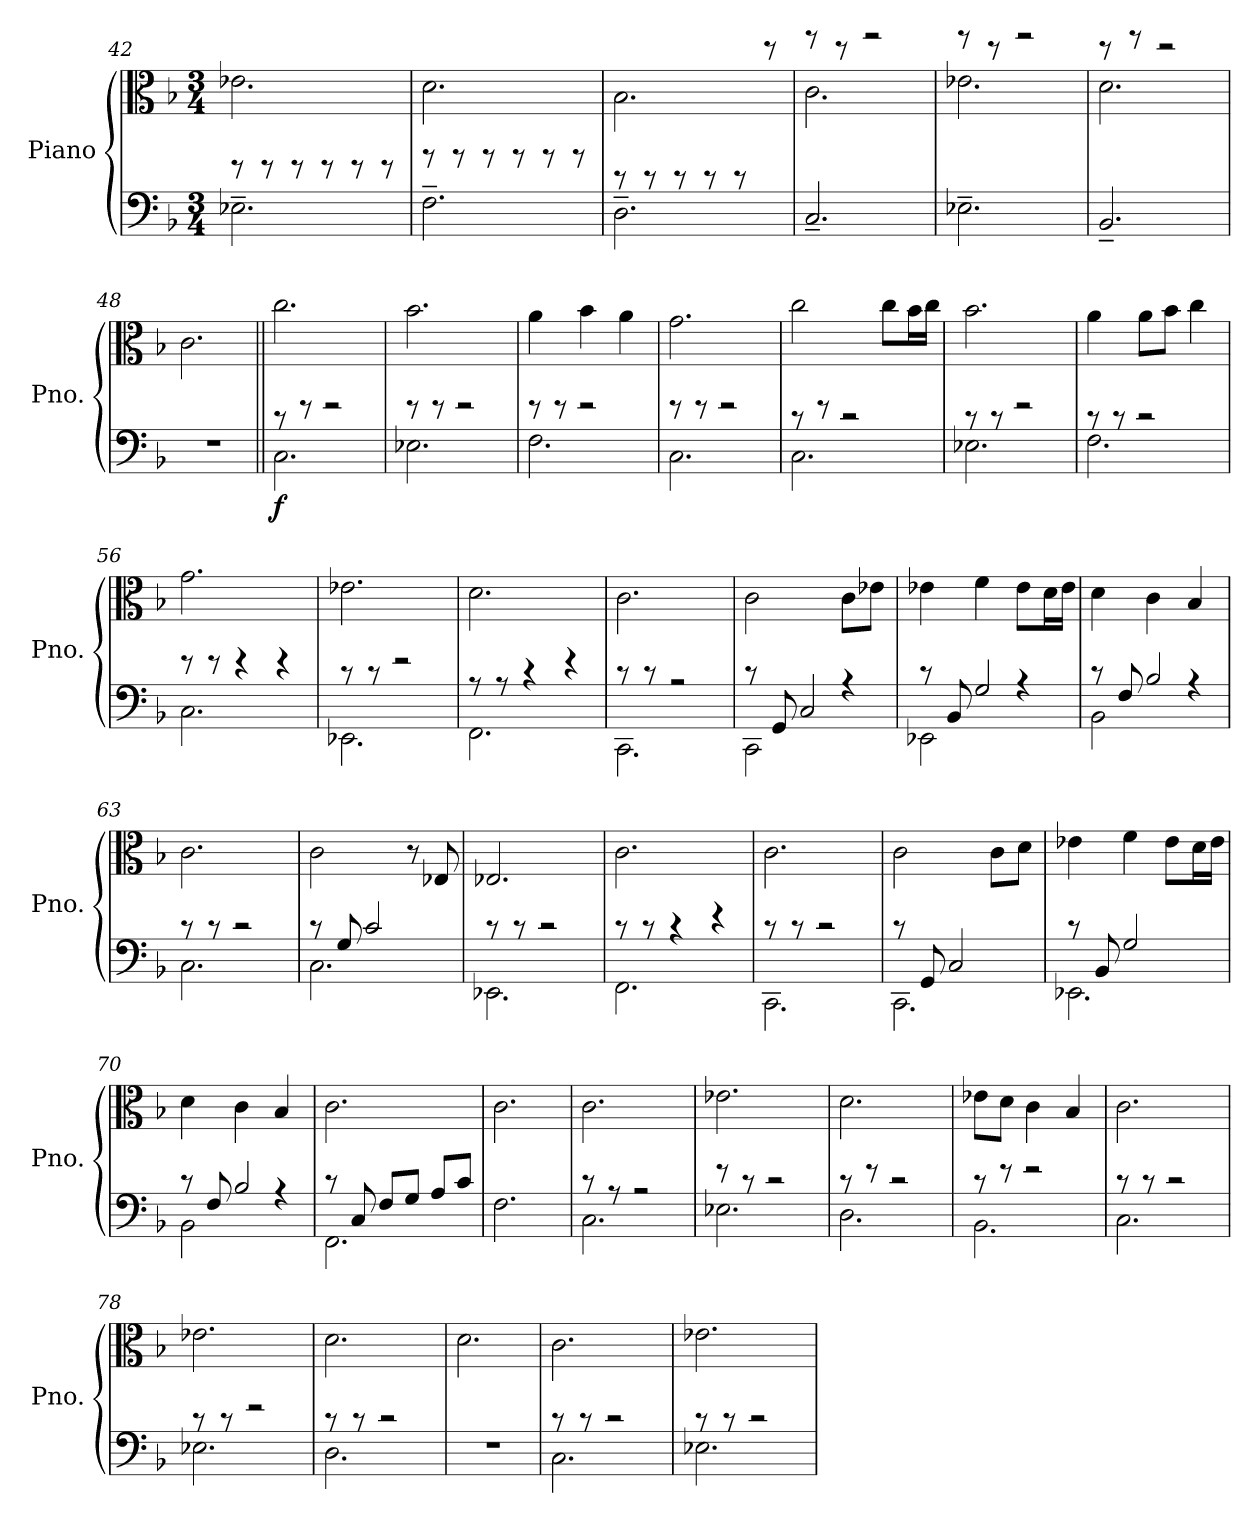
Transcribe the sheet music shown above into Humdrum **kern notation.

**kern	**kern	**dynam
*part1	*part1	*part1
*staff2	*staff1	*staff1/2
*I"Piano	*	*
*I'Pno.	*	*
*clefF4	*clefC3	*
*k[b-]	*k[b-]	*
*M3/4	*M3/4	*
=42	=42	=42
*	*^	*
2.E-X~\	8rCC	2.e-X\	.
.	8rCC	.	.
.	8rCC	.	.
.	8rCC	.	.
.	8rCC	.	.
.	8rCC	.	.
!!LO:PB:g=z	!!
=43	=43	=43	=43
2.F~\	8rEE	2.d\	.
.	8rEE	.	.
.	8rEE	.	.
.	8rEE	.	.
.	8rEE	.	.
.	8rEE	.	.
=44	=44	=44	=44
2.D~\	8rAAA	2.B-\	.
.	8rAAA	.	.
.	8rAAA	.	.
.	8rAAA	.	.
.	8rAAA	.	.
.	8rdd	.	.
=45	=45	=45	=45
2.C~/	8rff	2.c\	.
.	8rdd	.	.
.	2rff	.	.
=46	=46	=46	=46
2.E-X~\	8rff	2.e-X\	.
.	8rdd	.	.
.	2rff	.	.
=47	=47	=47	=47
2.BB-~/	8rdd	2.d\	.
.	8rff	.	.
.	2rdd	.	.
*	*v	*v	*
=48	=48	=48
2.r	2.c\	.
=49||	=49||	=49||
*^	*	*
!	!	!	!LO:DY:b=2
8rc	2.C\	2.cc\	f
8re	.	.	.
2re	.	.	.
=50	=50	=50	=50
8re	2.E-X\	2.b-\	.
8re	.	.	.
2re	.	.	.
=51	=51	=51	=51
8re	2.F\	4a\	.
8re	.	.	.
2re	.	4b-\	.
.	.	4a\	.
=52	=52	=52	=52
8re	2.C\	2.g\	.
8re	.	.	.
2re	.	.	.
!!LO:LB:g=z
=53	=53	=53	=53
8rc	2.C\	2cc\	.
8re	.	.	.
2rc	.	.	.
.	.	8cc\L	.
.	.	16b-\L	.
.	.	16cc\JJ	.
=54	=54	=54	=54
8rc	2.E-X\	2.b-\	.
8rc	.	.	.
2re	.	.	.
=55	=55	=55	=55
8rc	2.F\	4a\	.
8rc	.	.	.
2rc	.	8a\L	.
.	.	8b-\J	.
.	.	4cc\	.
=56	=56	=56	=56
8re	2.C\	2.g\	.
8re	.	.	.
4re	.	.	.
4re	.	.	.
=57	=57	=57	=57
8rc	2.EE-X\	2.e-X\	.
8rc	.	.	.
2re	.	.	.
=58	=58	=58	=58
8rA	2.FF\	2.d\	.
8rA	.	.	.
4rc	.	.	.
4re	.	.	.
=59	=59	=59	=59
8rc	2.CC\	2.c\	.
8rc	.	.	.
2rA	.	.	.
=60	=60	=60	=60
8rc	2CC\	2c\	.
8GG/	.	.	.
2C/	.	.	.
.	4rA	8c\L	.
.	.	8e-X\J	.
!!LO:LB:g=z
=61	=61	=61	=61
8rc	2EE-X\	4e-X\	.
8BB-/	.	.	.
2G/	.	4f\	.
.	4rA	8e-\L	.
.	.	16d\L	.
.	.	16e-\JJ	.
=62	=62	=62	=62
8rc	2BB-\	4d\	.
8F/	.	.	.
2B-/	.	4c\	.
.	4rA	4B-/	.
=63	=63	=63	=63
8rc	2.C\	2.c\	.
8rc	.	.	.
2rc	.	.	.
=64	=64	=64	=64
8rc	2.C\	2c\	.
8G/	.	.	.
2c/	.	.	.
.	.	8r	.
.	.	8E-X/	.
=65	=65	=65	=65
8rc	2.EE-X\	2.E-X/	.
8rc	.	.	.
2rc	.	.	.
=66	=66	=66	=66
8rc	2.FF\	2.c\	.
8rc	.	.	.
4rc	.	.	.
4re	.	.	.
=67	=67	=67	=67
8rc	2.CC\	2.c\	.
8rc	.	.	.
2rc	.	.	.
=68	=68	=68	=68
8rc	2.CC\	2c\	.
8GG/	.	.	.
2C/	.	.	.
.	.	8c\L	.
.	.	8d\J	.
!!LO:LB:g=z
=69	=69	=69	=69
8rc	2.EE-X\	4e-X\	.
8BB-/	.	.	.
2G/	.	4f\	.
.	.	8e-\L	.
.	.	16d\L	.
.	.	16e-\JJ	.
=70	=70	=70	=70
8rc	2BB-\	4d\	.
8F/	.	.	.
2B-/	.	4c\	.
.	4rA	4B-/	.
=71	=71	=71	=71
8rc	2.FF\	2.c\	.
8C/	.	.	.
8F/L	.	.	.
8G/J	.	.	.
8A/L	.	.	.
8c/J	.	.	.
*v	*v	*	*
=72	=72	=72
2.F\	2.c\	.
=73	=73	=73
*^	*	*
8rc	2.C\	2.c\	.
8rA	.	.	.
2rA	.	.	.
=74	=74	=74	=74
8re	2.E-X\	2.e-X\	.
8rc	.	.	.
2rc	.	.	.
=75	=75	=75	=75
8rc	2.D\	2.d\	.
8re	.	.	.
2rc	.	.	.
=76	=76	=76	=76
8rc	2.BB-\	8e-X\L	.
8re	.	8d\J	.
2re	.	4c\	.
.	.	4B-/	.
!!LO:LB:g=z
=77	=77	=77	=77
8rc	2.C\	2.c\	.
8rc	.	.	.
2rc	.	.	.
=78	=78	=78	=78
8rc	2.E-X\	2.e-X\	.
8rc	.	.	.
2re	.	.	.
=79	=79	=79	=79
8rc	2.D\	2.d\	.
8rc	.	.	.
2rc	.	.	.
*v	*v	*	*
=80	=80	=80
2.r	2.d\	.
=81	=81	=81
*^	*	*
8rc	2.C\	2.c\	.
8rc	.	.	.
2rc	.	.	.
=82	=82	=82	=82
8rc	2.E-X\	2.e-X\	.
8rc	.	.	.
2rc	.	.	.
*v	*v	*	*
=	=	=
*-	*-	*-
